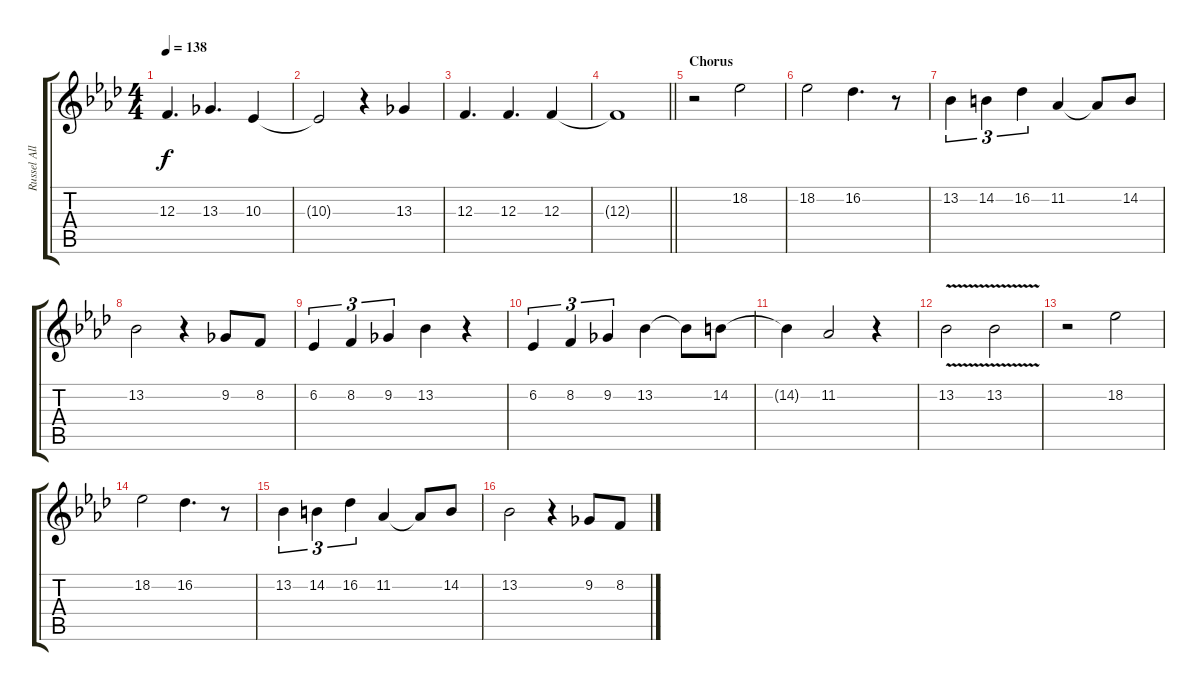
\track ("Russel Allen (vocal)" "Russel All") {instrument tenorsax}
\staff {score tabs}
\tuning (D4 A3 F3 C3 G2 D2) {hide}
\ts (4 4)
\tempo 138
\clef g2
\ks fminor
12.3.4{d dy f} 13.3.4{d} 10.3.4 |
10.3{t}.2 r.4 13.3.4 |
12.3.4{d} 12.3.4{d} 12.3.4 |
\barLineRight lightlight
12.3{t}.1 |
\section ("" "Chorus")
r.2 18.2.2 |
18.2.2 16.2.4{d} r.8 |
13.2.4{tu (3 2)} 14.2.4{tu (3 2)} 16.2.4{tu (3 2)} 11.2.4 11.2{t}.8 14.2.8 |
13.2.2 r.4 9.2.8 8.2.8 |
6.2.4{tu (3 2)} 8.2.4{tu (3 2)} 9.2.4{tu (3 2)} 13.2.4 r.4 |
6.2.4{tu (3 2)} 8.2.4{tu (3 2)} 9.2.4{tu (3 2)} 13.2.4 13.2{t}.8 14.2.8 |
14.2{t}.4 11.2.2 r.4 |
13.2{v}.2 13.2{v}.2 |
r.2 18.2.2 |
18.2.2 16.2.4{d} r.8 |
13.2.4{tu (3 2)} 14.2.4{tu (3 2)} 16.2.4{tu (3 2)} 11.2.4 11.2{t}.8 14.2.8 |
13.2.2 r.4 9.2.8 8.2.8
